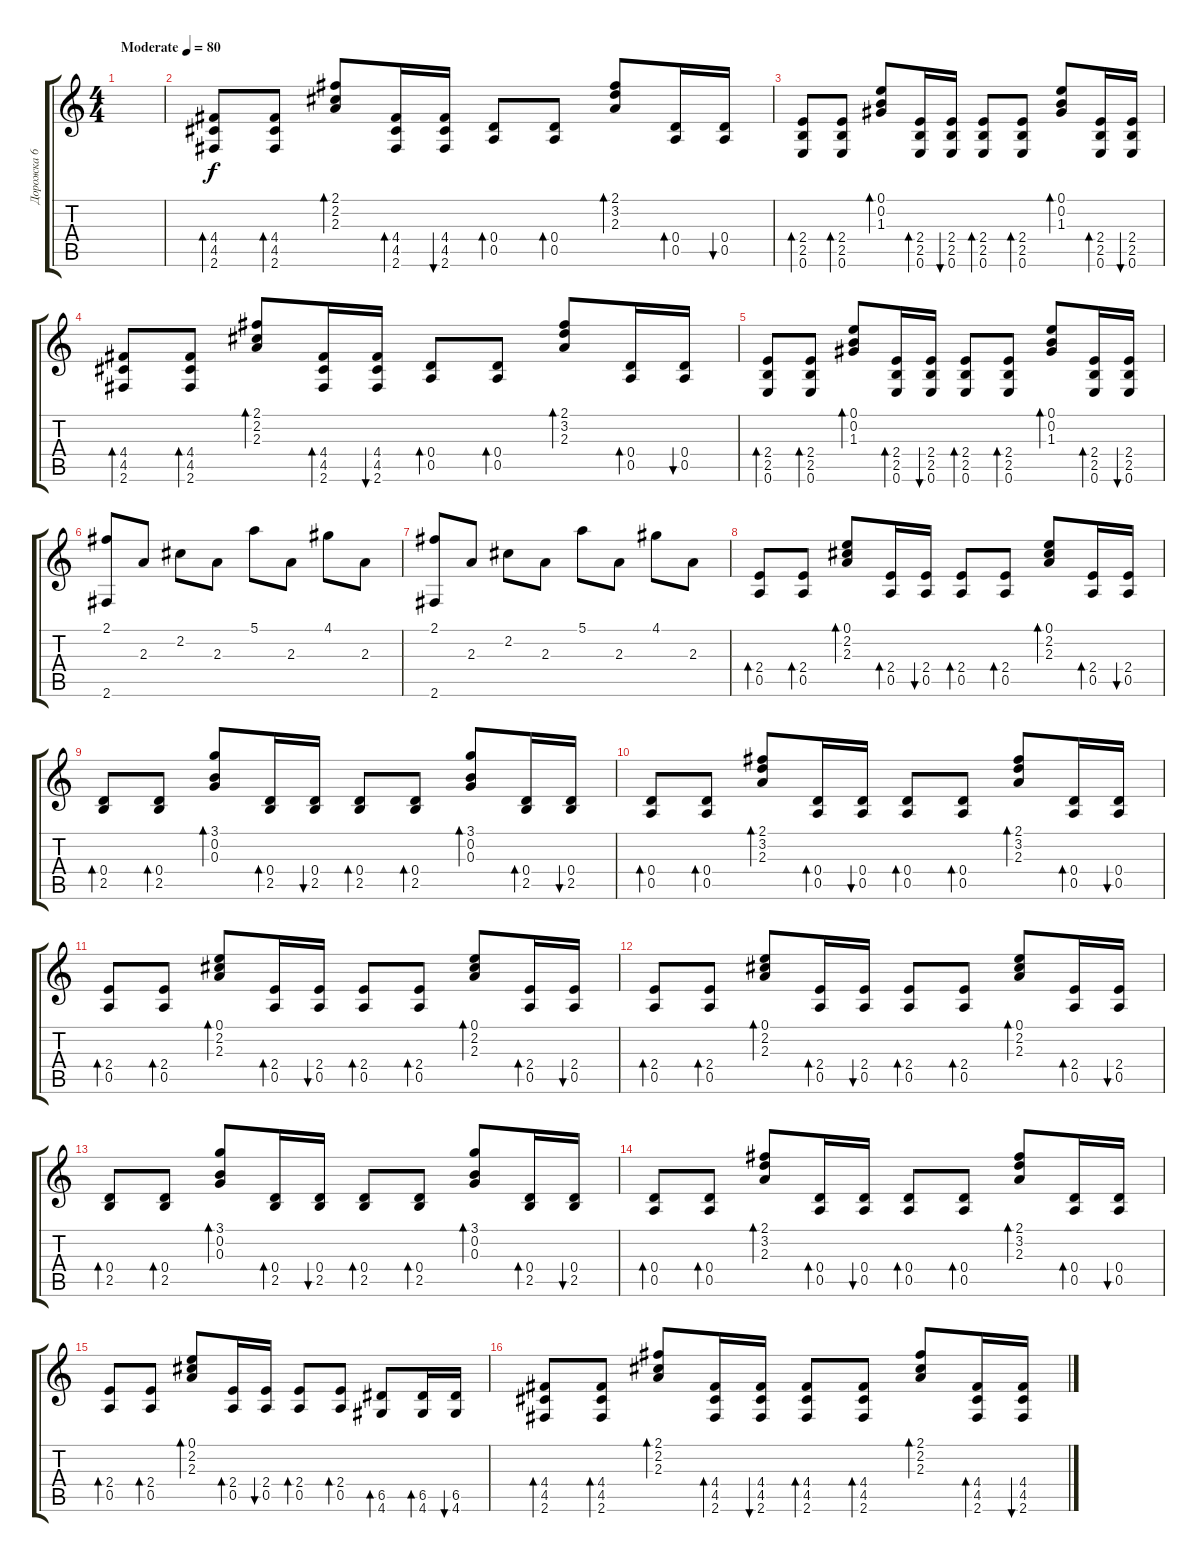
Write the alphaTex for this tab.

\track ("Дорожка 6" "Дорожка 6") {instrument acousticguitarsteel}
\staff {score tabs}
\tuning (E4 B3 G3 D3 A2 E2) {hide}
\ts (4 4)
\tempo (80 "Moderate")
\clef g2
\ks c
|
(4.4 4.5 2.6).8{bd 60} (4.4 4.5 2.6).8{bd 60} (2.1 2.2 2.3).8{bd 60} (4.4 4.5 2.6).16{bd 60} (4.4 4.5 2.6).16{bu 60} (0.4 0.5).8{bd 60} (0.4 0.5).8{bd 60} (2.1 3.2 2.3).8{bd 60} (0.4 0.5).16{bd 60} (0.4 0.5).16{bu 60} |
(2.4 2.5 0.6).8{bd 60} (2.4 2.5 0.6).8{bd 60} (0.1 0.2 1.3).8{bd 60} (2.4 2.5 0.6).16{bd 60} (2.4 2.5 0.6).16{bu 60} (2.4 2.5 0.6).8{bd 60} (2.4 2.5 0.6).8{bd 60} (0.1 0.2 1.3).8{bd 60} (2.4 2.5 0.6).16{bd 60} (2.4 2.5 0.6).16{bu 60} |
(4.4 4.5 2.6).8{bd 60} (4.4 4.5 2.6).8{bd 60} (2.1 2.2 2.3).8{bd 60} (4.4 4.5 2.6).16{bd 60} (4.4 4.5 2.6).16{bu 60} (0.4 0.5).8{bd 60} (0.4 0.5).8{bd 60} (2.1 3.2 2.3).8{bd 60} (0.4 0.5).16{bd 60} (0.4 0.5).16{bu 60} |
(2.4 2.5 0.6).8{bd 60} (2.4 2.5 0.6).8{bd 60} (0.1 0.2 1.3).8{bd 60} (2.4 2.5 0.6).16{bd 60} (2.4 2.5 0.6).16{bu 60} (2.4 2.5 0.6).8{bd 60} (2.4 2.5 0.6).8{bd 60} (0.1 0.2 1.3).8{bd 60} (2.4 2.5 0.6).16{bd 60} (2.4 2.5 0.6).16{bu 60} |
(2.1 2.6).8 2.3.8 2.2.8 2.3.8 5.1.8 2.3.8 4.1.8 2.3.8 |
(2.1 2.6).8 2.3.8 2.2.8 2.3.8 5.1.8 2.3.8 4.1.8 2.3.8 |
(2.4 0.5).8{bd 60} (2.4 0.5).8{bd 60} (0.1 2.2 2.3).8{bd 60} (2.4 0.5).16{bd 60} (2.4 0.5).16{bu 60} (2.4 0.5).8{bd 60} (2.4 0.5).8{bd 60} (0.1 2.2 2.3).8{bd 60} (2.4 0.5).16{bd 60} (2.4 0.5).16{bu 60} |
(0.4 2.5).8{bd 60} (0.4 2.5).8{bd 60} (3.1 0.2 0.3).8{bd 60} (0.4 2.5).16{bd 60} (0.4 2.5).16{bu 60} (0.4 2.5).8{bd 60} (0.4 2.5).8{bd 60} (3.1 0.2 0.3).8{bd 60} (0.4 2.5).16{bd 60} (0.4 2.5).16{bu 60} |
(0.4 0.5).8{bd 60} (0.4 0.5).8{bd 60} (2.1 3.2 2.3).8{bd 60} (0.4 0.5).16{bd 60} (0.4 0.5).16{bu 60} (0.4 0.5).8{bd 60} (0.4 0.5).8{bd 60} (2.1 3.2 2.3).8{bd 60} (0.4 0.5).16{bd 60} (0.4 0.5).16{bu 60} |
(2.4 0.5).8{bd 60} (2.4 0.5).8{bd 60} (0.1 2.2 2.3).8{bd 60} (2.4 0.5).16{bd 60} (2.4 0.5).16{bu 60} (2.4 0.5).8{bd 60} (2.4 0.5).8{bd 60} (0.1 2.2 2.3).8{bd 60} (2.4 0.5).16{bd 60} (2.4 0.5).16{bu 60} |
(2.4 0.5).8{bd 60} (2.4 0.5).8{bd 60} (0.1 2.2 2.3).8{bd 60} (2.4 0.5).16{bd 60} (2.4 0.5).16{bu 60} (2.4 0.5).8{bd 60} (2.4 0.5).8{bd 60} (0.1 2.2 2.3).8{bd 60} (2.4 0.5).16{bd 60} (2.4 0.5).16{bu 60} |
(0.4 2.5).8{bd 60} (0.4 2.5).8{bd 60} (3.1 0.2 0.3).8{bd 60} (0.4 2.5).16{bd 60} (0.4 2.5).16{bu 60} (0.4 2.5).8{bd 60} (0.4 2.5).8{bd 60} (3.1 0.2 0.3).8{bd 60} (0.4 2.5).16{bd 60} (0.4 2.5).16{bu 60} |
(0.4 0.5).8{bd 60} (0.4 0.5).8{bd 60} (2.1 3.2 2.3).8{bd 60} (0.4 0.5).16{bd 60} (0.4 0.5).16{bu 60} (0.4 0.5).8{bd 60} (0.4 0.5).8{bd 60} (2.1 3.2 2.3).8{bd 60} (0.4 0.5).16{bd 60} (0.4 0.5).16{bu 60} |
(2.4 0.5).8{bd 60} (2.4 0.5).8{bd 60} (0.1 2.2 2.3).8{bd 60} (2.4 0.5).16{bd 60} (2.4 0.5).16{bu 60} (2.4 0.5).8{bd 60} (2.4 0.5).8{bd 60} (6.5 4.6).8{bd 60} (6.5 4.6).16{bd 60} (6.5 4.6).16{bu 60} |
(4.4 4.5 2.6).8{bd 60} (4.4 4.5 2.6).8{bd 60} (2.1 2.2 2.3).8{bd 60} (4.4 4.5 2.6).16{bd 60} (4.4 4.5 2.6).16{bu 60} (4.4 4.5 2.6).8{bd 60} (4.4 4.5 2.6).8{bd 60} (2.1 2.2 2.3).8{bd 60} (4.4 4.5 2.6).16{bd 60} (4.4 4.5 2.6).16{bu 60}
